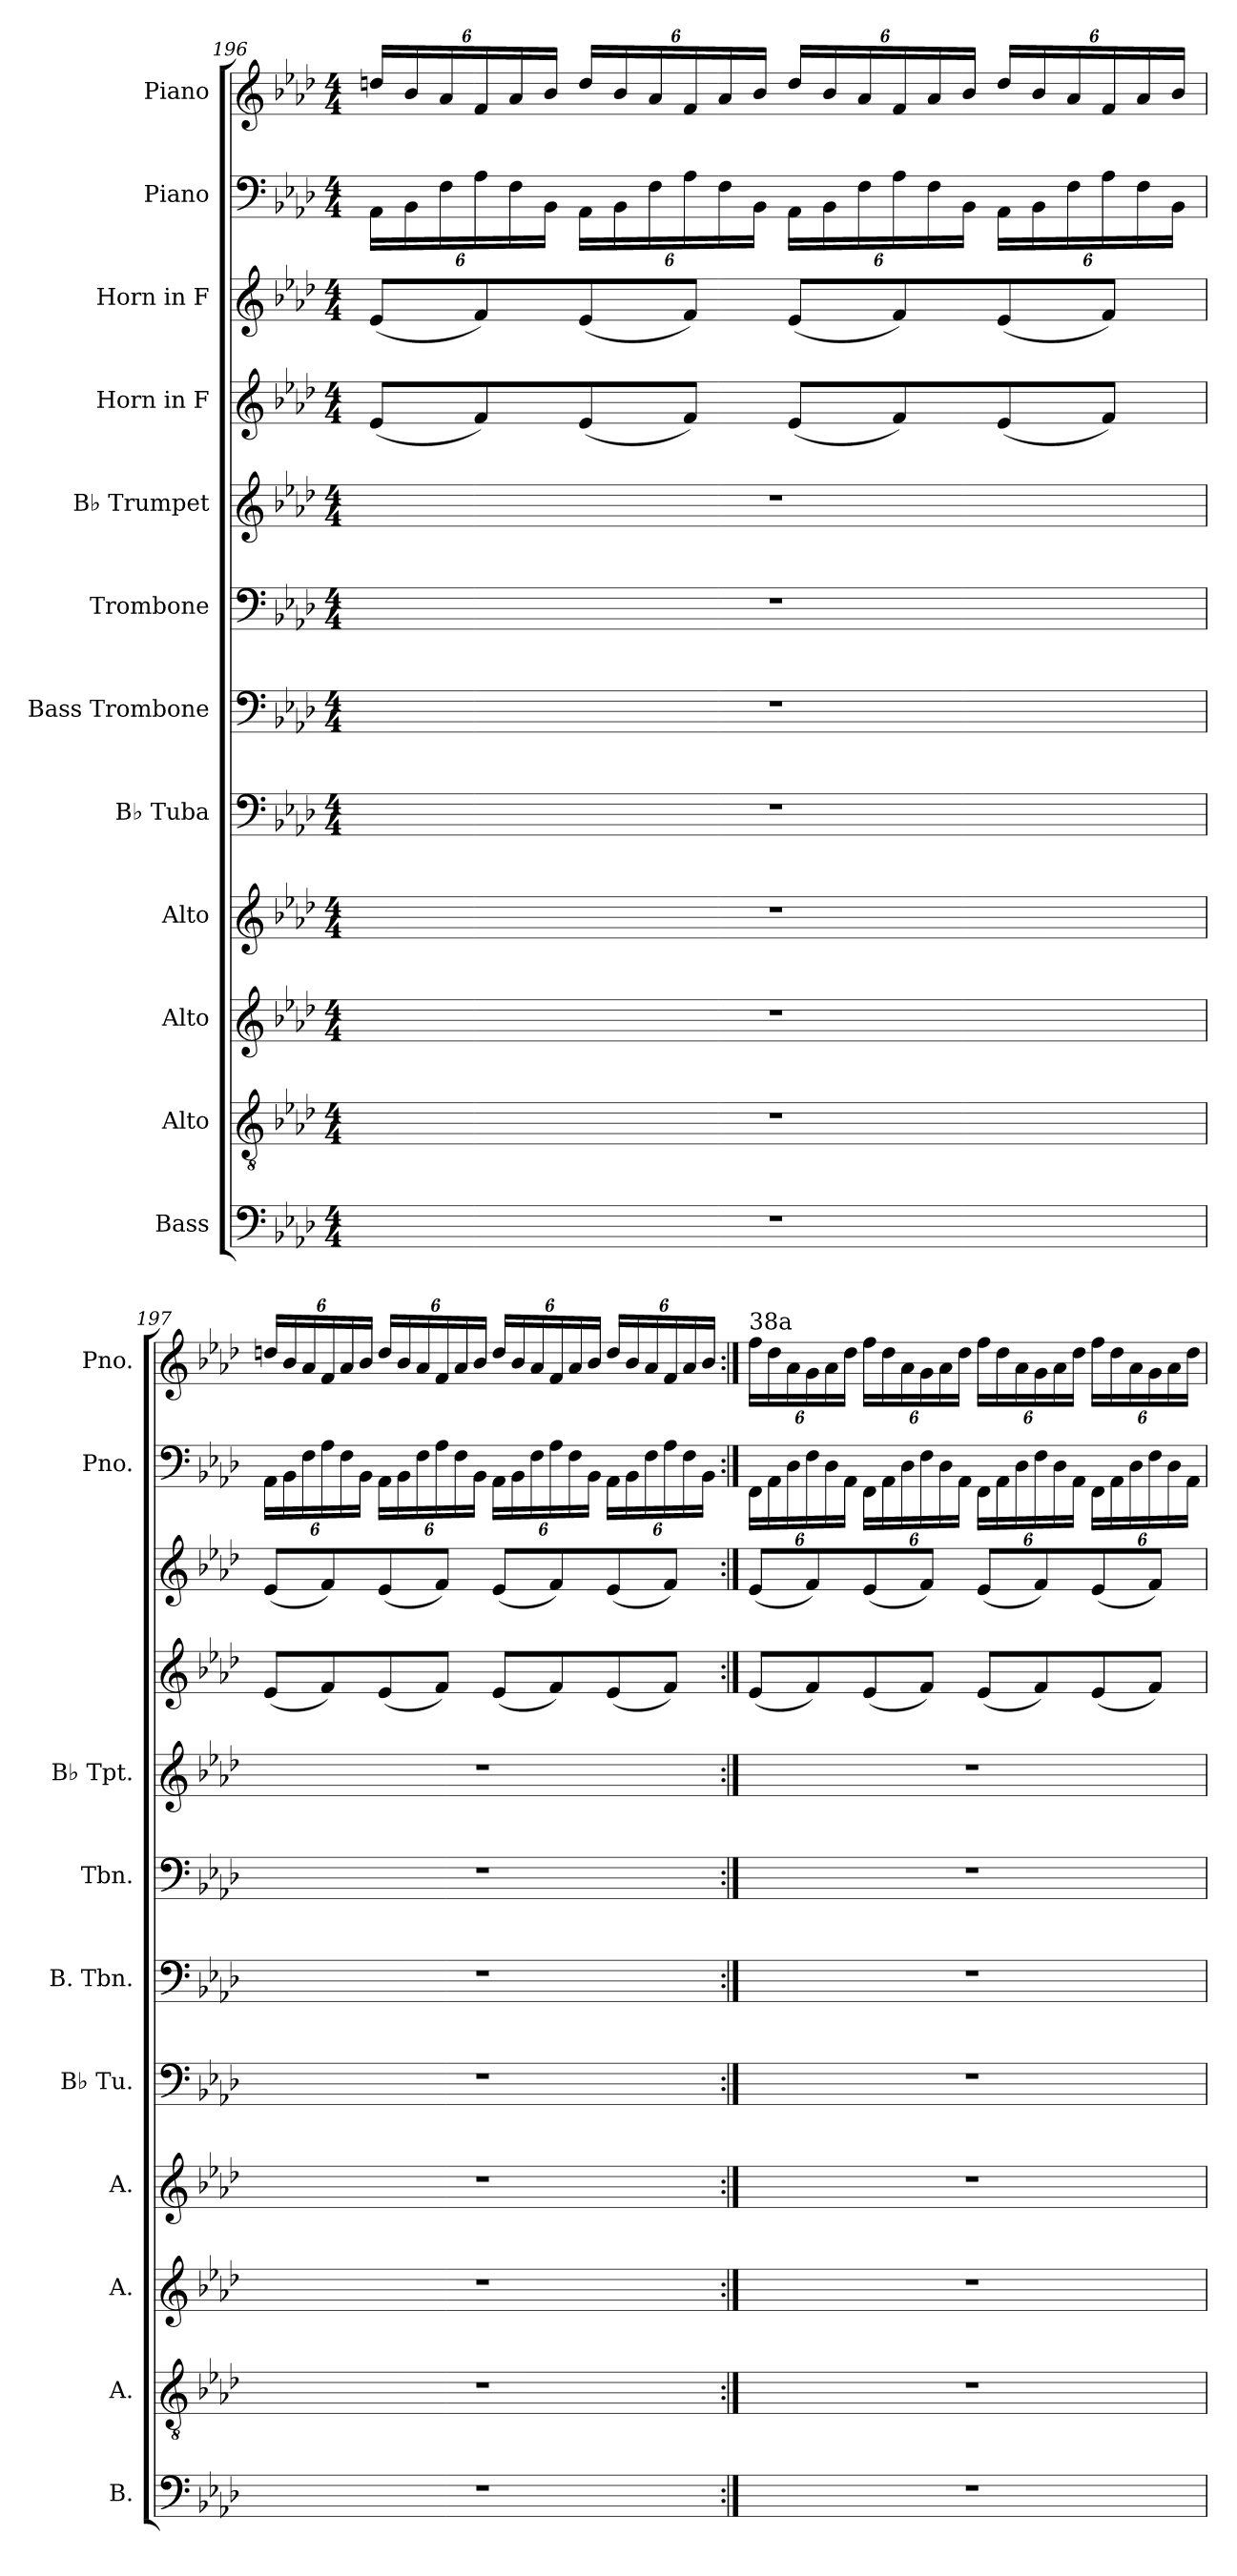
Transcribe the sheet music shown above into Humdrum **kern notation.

**kern	**kern	**kern	**kern	**kern	**kern	**kern	**kern	**kern	**kern	**kern	**kern
*part12	*part11	*part10	*part9	*part8	*part7	*part6	*part5	*part4	*part3	*part2	*part1
*staff12	*staff11	*staff10	*staff9	*staff8	*staff7	*staff6	*staff5	*staff4	*staff3	*staff2	*staff1
*I"Bass	*I"Alto	*I"Alto	*I"Alto	*I"B♭ Tuba	*I"Bass Trombone	*I"Trombone	*I"B♭ Trumpet	*I"Horn in F	*I"Horn in F	*I"Piano	*I"Piano
*I'B.	*I'A.	*I'A.	*I'A.	*I'B♭ Tu.	*I'B. Tbn.	*I'Tbn.	*I'B♭ Tpt.	*	*	*I'Pno.	*I'Pno.
!!LO:PB:g=z
*clefF4	*clefGv2	*clefG2	*clefG2	*clefF4	*clefF4	*clefF4	*clefG2	*clefG2	*clefG2	*clefF4	*clefG2
*	*	*	*	*	*	*	*ITrd1c2	*ITrd4c7	*ITrd4c7	*	*
*k[b-e-a-d-]	*k[b-e-a-d-]	*k[b-e-a-d-]	*k[b-e-a-d-]	*k[b-e-a-d-]	*k[b-e-a-d-]	*k[b-e-a-d-]	*k[b-e-a-d-g-c-]	*k[b-e-a-d-g-]	*k[b-e-a-d-g-]	*k[b-e-a-d-]	*k[b-e-a-d-]
*M4/4	*M4/4	*M4/4	*M4/4	*M4/4	*M4/4	*M4/4	*M4/4	*M4/4	*M4/4	*M4/4	*M4/4
*	*	*	*	*	*	*	*	*	*	*Xbrackettup	*Xbrackettup
=196	=196	=196	=196	=196	=196	=196	=196	=196	=196	=196	=196
1r	1r	1r	1r	1r	1r	1r	1r	(8A-/L	(8A-/L	24AA-\LL	24ddn/LL
.	.	.	.	.	.	.	.	.	.	24BB-\	24b-/
.	.	.	.	.	.	.	.	.	.	24F\	24a-/
.	.	.	.	.	.	.	.	8B-/)	8B-/)	24A-\	24f/
.	.	.	.	.	.	.	.	.	.	24F\	24a-/
.	.	.	.	.	.	.	.	.	.	24BB-\JJ	24b-/JJ
.	.	.	.	.	.	.	.	(8A-/	(8A-/	24AA-\LL	24dd/LL
.	.	.	.	.	.	.	.	.	.	24BB-\	24b-/
.	.	.	.	.	.	.	.	.	.	24F\	24a-/
.	.	.	.	.	.	.	.	8B-/J)	8B-/J)	24A-\	24f/
.	.	.	.	.	.	.	.	.	.	24F\	24a-/
.	.	.	.	.	.	.	.	.	.	24BB-\JJ	24b-/JJ
.	.	.	.	.	.	.	.	(8A-/L	(8A-/L	24AA-\LL	24dd/LL
.	.	.	.	.	.	.	.	.	.	24BB-\	24b-/
.	.	.	.	.	.	.	.	.	.	24F\	24a-/
.	.	.	.	.	.	.	.	8B-/)	8B-/)	24A-\	24f/
.	.	.	.	.	.	.	.	.	.	24F\	24a-/
.	.	.	.	.	.	.	.	.	.	24BB-\JJ	24b-/JJ
.	.	.	.	.	.	.	.	(8A-/	(8A-/	24AA-\LL	24dd/LL
.	.	.	.	.	.	.	.	.	.	24BB-\	24b-/
.	.	.	.	.	.	.	.	.	.	24F\	24a-/
.	.	.	.	.	.	.	.	8B-/J)	8B-/J)	24A-\	24f/
.	.	.	.	.	.	.	.	.	.	24F\	24a-/
.	.	.	.	.	.	.	.	.	.	24BB-\JJ	24b-/JJ
!!LO:PB:g=z
=197	=197	=197	=197	=197	=197	=197	=197	=197	=197	=197	=197
1r	1r	1r	1r	1r	1r	1r	1r	(8A-/L	(8A-/L	24AA-\LL	24ddn/LL
.	.	.	.	.	.	.	.	.	.	24BB-\	24b-/
.	.	.	.	.	.	.	.	.	.	24F\	24a-/
.	.	.	.	.	.	.	.	8B-/)	8B-/)	24A-\	24f/
.	.	.	.	.	.	.	.	.	.	24F\	24a-/
.	.	.	.	.	.	.	.	.	.	24BB-\JJ	24b-/JJ
.	.	.	.	.	.	.	.	(8A-/	(8A-/	24AA-\LL	24dd/LL
.	.	.	.	.	.	.	.	.	.	24BB-\	24b-/
.	.	.	.	.	.	.	.	.	.	24F\	24a-/
.	.	.	.	.	.	.	.	8B-/J)	8B-/J)	24A-\	24f/
.	.	.	.	.	.	.	.	.	.	24F\	24a-/
.	.	.	.	.	.	.	.	.	.	24BB-\JJ	24b-/JJ
.	.	.	.	.	.	.	.	(8A-/L	(8A-/L	24AA-\LL	24dd/LL
.	.	.	.	.	.	.	.	.	.	24BB-\	24b-/
.	.	.	.	.	.	.	.	.	.	24F\	24a-/
.	.	.	.	.	.	.	.	8B-/)	8B-/)	24A-\	24f/
.	.	.	.	.	.	.	.	.	.	24F\	24a-/
.	.	.	.	.	.	.	.	.	.	24BB-\JJ	24b-/JJ
.	.	.	.	.	.	.	.	(8A-/	(8A-/	24AA-\LL	24dd/LL
.	.	.	.	.	.	.	.	.	.	24BB-\	24b-/
.	.	.	.	.	.	.	.	.	.	24F\	24a-/
.	.	.	.	.	.	.	.	8B-/J)	8B-/J)	24A-\	24f/
.	.	.	.	.	.	.	.	.	.	24F\	24a-/
.	.	.	.	.	.	.	.	.	.	24BB-\JJ	24b-/JJ
!!LO:PB:g=z
=198:|!	=198:|!	=198:|!	=198:|!	=198:|!	=198:|!	=198:|!	=198:|!	=198:|!	=198:|!	=198:|!	=198:|!
!	!	!	!	!	!	!	!	!	!	!	!LO:TX:a:t=38a
1r	1r	1r	1r	1r	1r	1r	1r	(8A-/L	(8A-/L	24FF\LL	24ff\LL
.	.	.	.	.	.	.	.	.	.	24AA-\	24dd-\
.	.	.	.	.	.	.	.	.	.	24D-\	24a-\
.	.	.	.	.	.	.	.	8B-/)	8B-/)	24F\	24g\
.	.	.	.	.	.	.	.	.	.	24D-\	24a-\
.	.	.	.	.	.	.	.	.	.	24AA-\JJ	24dd-\JJ
.	.	.	.	.	.	.	.	(8A-/	(8A-/	24FF\LL	24ff\LL
.	.	.	.	.	.	.	.	.	.	24AA-\	24dd-\
.	.	.	.	.	.	.	.	.	.	24D-\	24a-\
.	.	.	.	.	.	.	.	8B-/J)	8B-/J)	24F\	24g\
.	.	.	.	.	.	.	.	.	.	24D-\	24a-\
.	.	.	.	.	.	.	.	.	.	24AA-\JJ	24dd-\JJ
.	.	.	.	.	.	.	.	(8A-/L	(8A-/L	24FF\LL	24ff\LL
.	.	.	.	.	.	.	.	.	.	24AA-\	24dd-\
.	.	.	.	.	.	.	.	.	.	24D-\	24a-\
.	.	.	.	.	.	.	.	8B-/)	8B-/)	24F\	24g\
.	.	.	.	.	.	.	.	.	.	24D-\	24a-\
.	.	.	.	.	.	.	.	.	.	24AA-\JJ	24dd-\JJ
.	.	.	.	.	.	.	.	(8A-/	(8A-/	24FF\LL	24ff\LL
.	.	.	.	.	.	.	.	.	.	24AA-\	24dd-\
.	.	.	.	.	.	.	.	.	.	24D-\	24a-\
.	.	.	.	.	.	.	.	8B-/J)	8B-/J)	24F\	24g\
.	.	.	.	.	.	.	.	.	.	24D-\	24a-\
.	.	.	.	.	.	.	.	.	.	24AA-\JJ	24dd-\JJ
=	=	=	=	=	=	=	=	=	=	=	=
*-	*-	*-	*-	*-	*-	*-	*-	*-	*-	*-	*-
